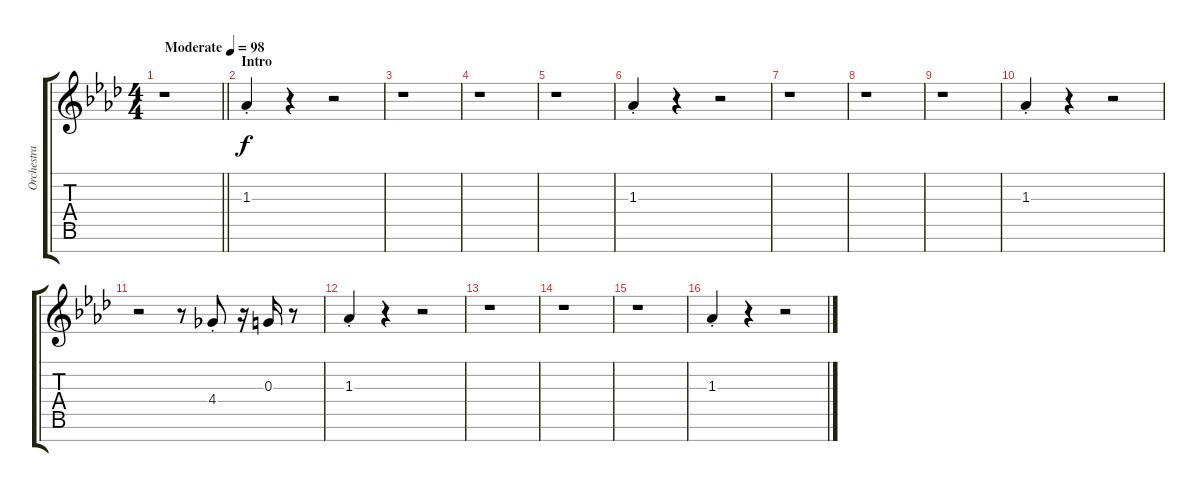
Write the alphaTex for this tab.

\track ("Orchestra Hit" "Orchestra ") {instrument orchestrahit}
\staff {score tabs}
\tuning (E5 B4 G4 D4 A3 E3 B2) {hide}
\ts (4 4)
\tempo (98 "Moderate")
\clef g2
\barLineRight lightlight
\ks ab
r.1{dy f instrument orchestrahit} |
\section ("" "Intro")
1.3{st}.4 r.4 r.2 |
r.1 |
r.1 |
r.1 |
1.3{st}.4 r.4 r.2 |
r.1 |
r.1 |
r.1 |
1.3{st}.4 r.4 r.2 |
r.2 r.8 4.4{st}.8 r.16 0.3.16 r.8 |
1.3{st}.4 r.4 r.2 |
r.1 |
r.1 |
r.1 |
1.3{st}.4 r.4 r.2
